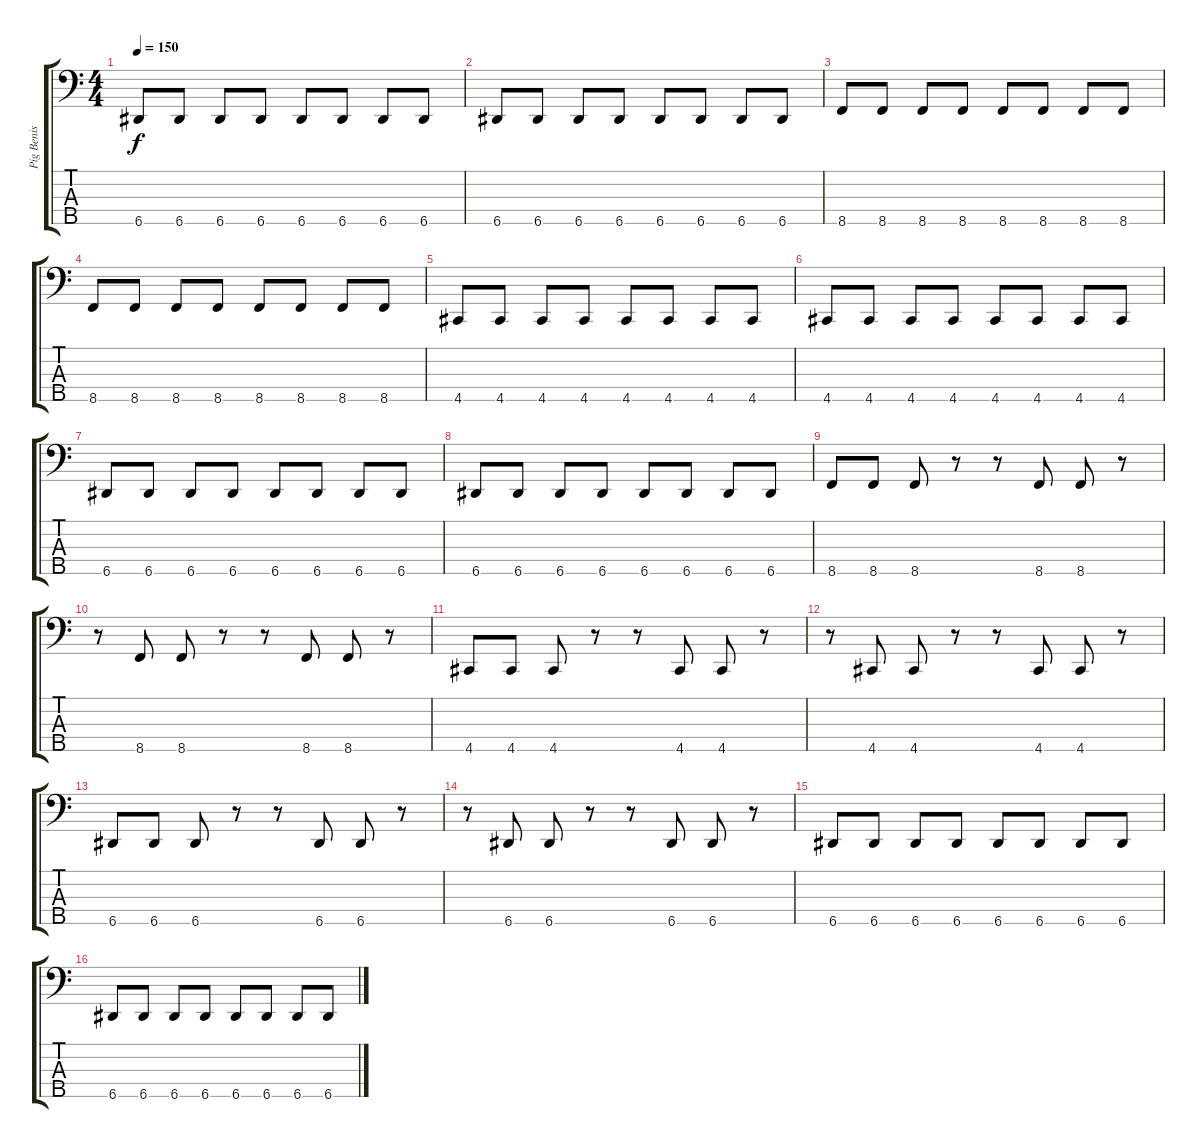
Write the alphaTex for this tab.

\track ("Pig Benis" "Pig Benis") {instrument electricbassfinger}
\staff {score tabs}
\tuning (F2 C2 G1 D1 A0) {hide}
\ts (4 4)
\tempo 150
\clef f4
\ks c
6.5.8{dy f} 6.5.8 6.5.8 6.5.8 6.5.8 6.5.8 6.5.8 6.5.8 |
6.5.8 6.5.8 6.5.8 6.5.8 6.5.8 6.5.8 6.5.8 6.5.8 |
8.5.8 8.5.8 8.5.8 8.5.8 8.5.8 8.5.8 8.5.8 8.5.8 |
8.5.8 8.5.8 8.5.8 8.5.8 8.5.8 8.5.8 8.5.8 8.5.8 |
4.5.8 4.5.8 4.5.8 4.5.8 4.5.8 4.5.8 4.5.8 4.5.8 |
4.5.8 4.5.8 4.5.8 4.5.8 4.5.8 4.5.8 4.5.8 4.5.8 |
6.5.8 6.5.8 6.5.8 6.5.8 6.5.8 6.5.8 6.5.8 6.5.8 |
6.5.8 6.5.8 6.5.8 6.5.8 6.5.8 6.5.8 6.5.8 6.5.8 |
8.5.8 8.5.8 8.5.8 r.8 r.8 8.5.8 8.5.8 r.8 |
r.8 8.5.8 8.5.8 r.8 r.8 8.5.8 8.5.8 r.8 |
4.5.8 4.5.8 4.5.8 r.8 r.8 4.5.8 4.5.8 r.8 |
r.8 4.5.8 4.5.8 r.8 r.8 4.5.8 4.5.8 r.8 |
6.5.8 6.5.8 6.5.8 r.8 r.8 6.5.8 6.5.8 r.8 |
r.8 6.5.8 6.5.8 r.8 r.8 6.5.8 6.5.8 r.8 |
6.5.8 6.5.8 6.5.8 6.5.8 6.5.8 6.5.8 6.5.8 6.5.8 |
6.5.8 6.5.8 6.5.8 6.5.8 6.5.8 6.5.8 6.5.8 6.5.8
